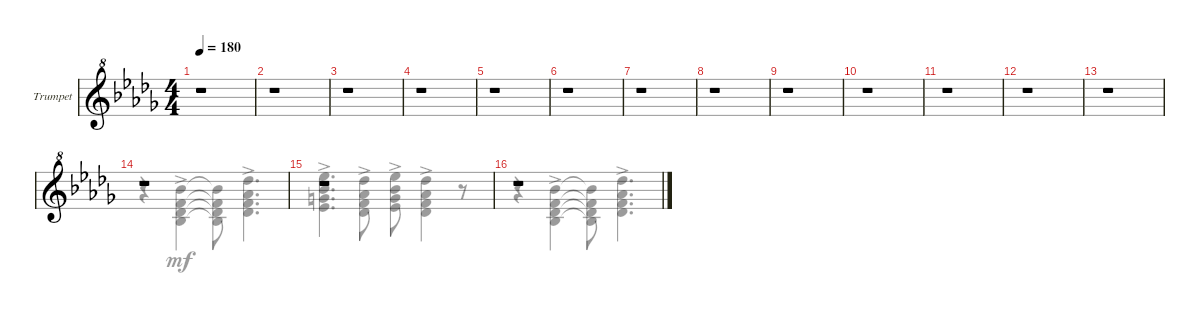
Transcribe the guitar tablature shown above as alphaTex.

\bracketExtendMode groupsimilarinstruments
\firstSystemTrackNameOrientation horizontal
\otherSystemsTrackNameOrientation horizontal
\track ("Trumpet, Brass Section" "Trumpet") {instrument electricguitarclean}
\staff {score}
\tuning (E4 B3 G3 D3 A2 E2)
\voice
\ts (4 4)
\tempo 180
\clef g2
\ottava 8va
\scale
0.333333
\ks bbminor
r.1{dy mf} |
\scale
0.333333 r.1 |
\scale
0.333333 r.1 |
\scale
0.333333 r.1 |
\scale
0.333333 r.1 |
\scale
0.333333 r.1 |
\scale
0.333333 r.1 |
\scale
0.333333 r.1 |
\scale
0.333333 r.1 |
\scale
0.333333 r.1 |
\scale
0.333333 r.1 |
\scale
0.333333 r.1 |
\scale
0.333333 r.1 |
\scale
0.333333 r.1 |
\scale
0.333333 r.1 |
\scale
0.333333 r.1
\voice
\clef g2
\ottava 8va
\simile none
\scale
0.333333
\ks bbminor
|
\scale
0.333333 |
\scale
0.333333 |
\scale
0.333333 |
\scale
0.333333 |
\scale
0.333333 |
\scale
0.333333 |
\scale
0.333333 |
\scale
0.333333 |
\scale
0.333333 |
\scale
0.333333 |
\scale
0.333333 |
\scale
0.333333 |
\scale
0.333333 r.4 (3.3 2.2 1.1 20.4{ac}).4 (3.3{t} 2.2{t} 1.1{t} 20.4{t}).8 (2.2 1.1 13.3 23.4{ac}).4{d} |
\scale
0.333333 (4.2 3.1 15.3 25.4{ac}).4{d} (6.3 6.2 4.1 23.4{ac}).8 (4.2 3.1 15.3 25.4{ac}).8 (6.3 6.2 4.1 23.4{ac}).4 r.8 |
\scale
0.333333 r.4 (3.3 2.2 1.1 20.4{ac}).4 (3.3{t} 2.2{t} 1.1{t} 20.4{t}).8 (2.2 1.1 13.3 23.4{ac}).4{d}
